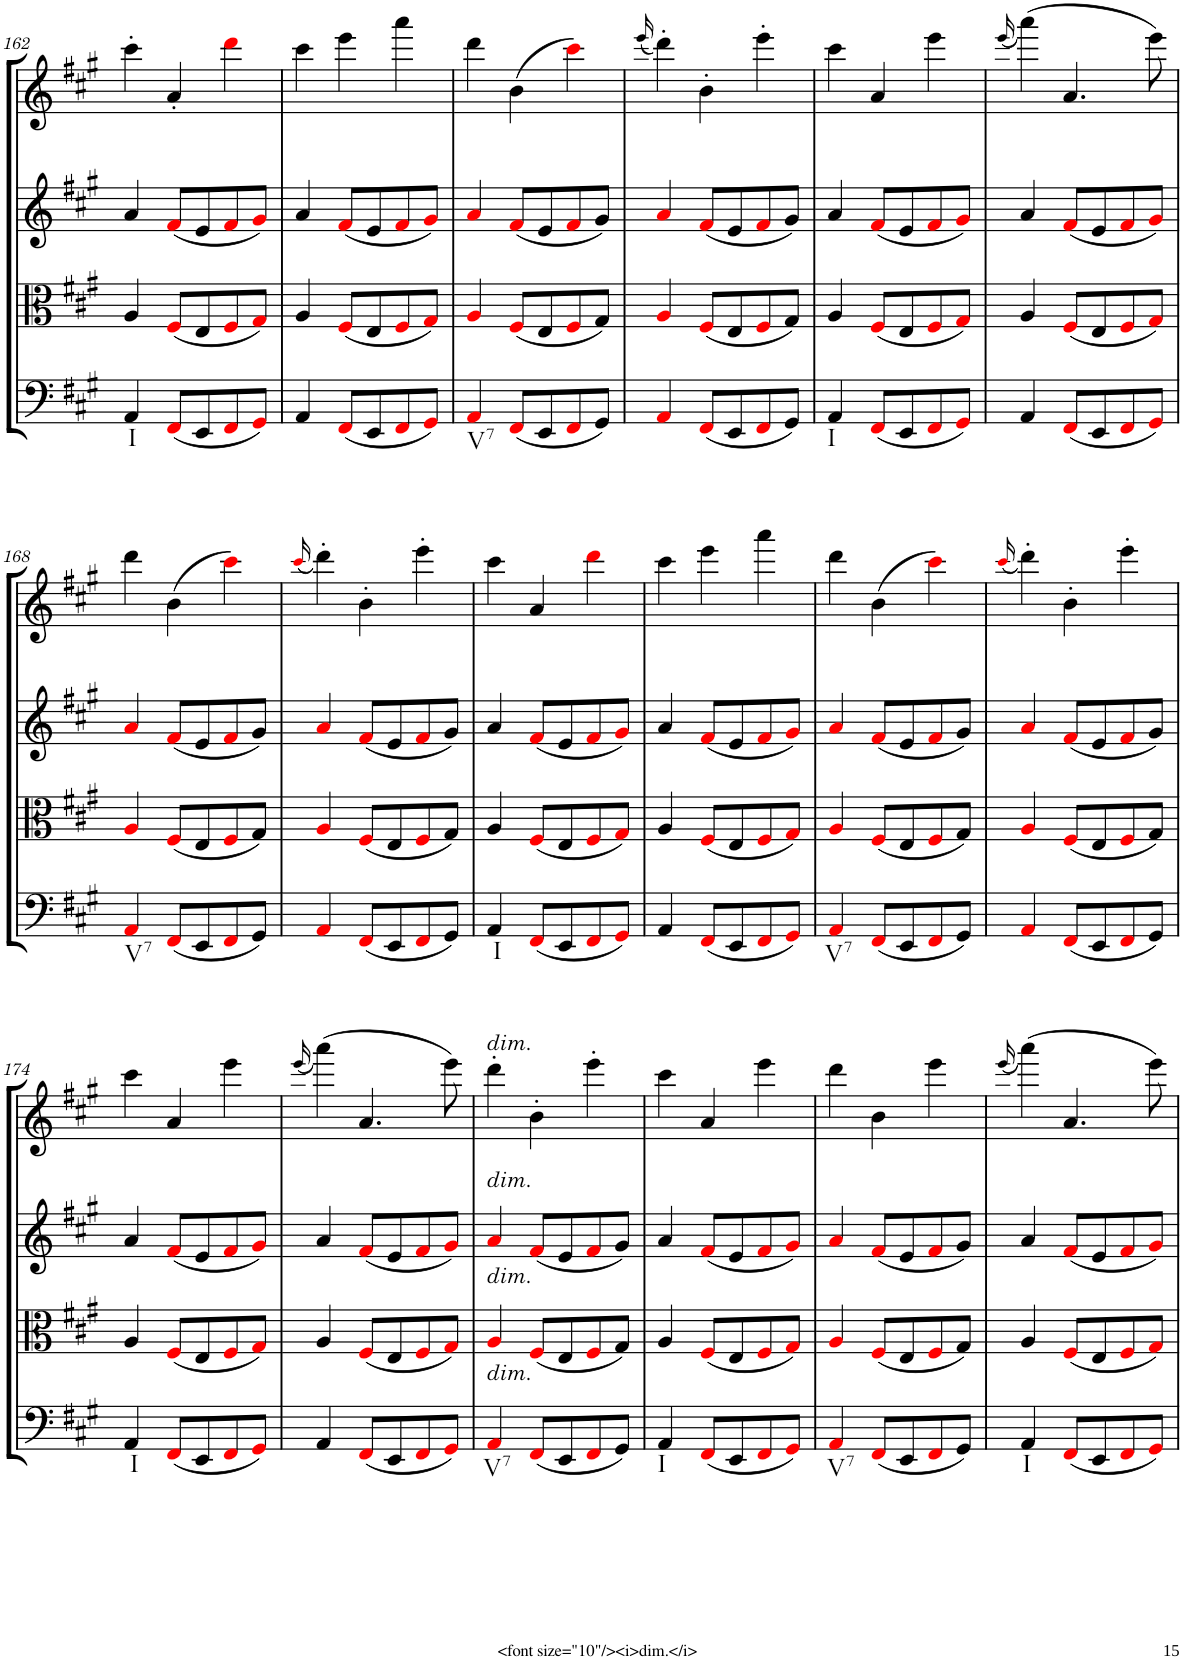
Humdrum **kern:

**kern	**kern	**kern	**kern
*part4	*part3	*part2	*part1
*staff4	*staff3	*staff2	*staff1
*I"Cello	*I"Viola	*I"2nd Violin	*I"1st Violin
*	*I'Vla	*I'Vln	*I'Vln
!!LO:PB:g=z
*clefF4	*clefC3	*clefG2	*clefG2
*k[f#c#g#]	*k[f#c#g#]	*k[f#c#g#]	*k[f#c#g#]
*A:	*A:	*A:	*A:
*M3/4	*M3/4	*M3/4	*M3/4
=162	=162	=162	=162
!LO:TX:b:t=I	!	!	!
4AA/	4A/	4a/	4ccc#'\
(8FF#i/L	(8F#i/L	(8f#i/L	4a'/
8EE/	8E/	8e/	.
8FF#i/	8F#i/	8f#i/	4dddi\
8GG#i/J)	8G#i/J)	8g#i/J)	.
=163	=163	=163	=163
4AA/	4A/	4a/	4ccc#\
(8FF#i/L	(8F#i/L	(8f#i/L	4eee\
8EE/	8E/	8e/	.
8FF#i/	8F#i/	8f#i/	4aaa\
8GG#i/J)	8G#i/J)	8g#i/J)	.
=164	=164	=164	=164
!LO:TX:b:t=V7	!	!	!
4AAi/	4Ai/	4ai/	4ddd\
(8FF#i/L	(8F#i/L	(8f#i/L	(4b\
8EE/	8E/	8e/	.
8FF#i/	8F#i/	8f#i/	4ccc#i\)
8GG#/J)	8G#/J)	8g#/J)	.
=165	=165	=165	=165
.	.	.	(16qeee/
4AAi/	4Ai/	4ai/	4ddd'\)
(8FF#i/L	(8F#i/L	(8f#i/L	4b'\
8EE/	8E/	8e/	.
8FF#i/	8F#i/	8f#i/	4eee'\
8GG#/J)	8G#/J)	8g#/J)	.
=166	=166	=166	=166
!LO:TX:b:t=I	!	!	!
4AA/	4A/	4a/	4ccc#\
(8FF#i/L	(8F#i/L	(8f#i/L	4a/
8EE/	8E/	8e/	.
8FF#i/	8F#i/	8f#i/	4eee\
8GG#i/J)	8G#i/J)	8g#i/J)	.
=167	=167	=167	=167
.	.	.	(16qeee/
4AA/	4A/	4a/	(4aaa\)
(8FF#i/L	(8F#i/L	(8f#i/L	4.a/
8EE/	8E/	8e/	.
8FF#i/	8F#i/	8f#i/	.
8GG#i/J)	8G#i/J)	8g#i/J)	8eee\)
!!LO:LB:g=z
=168	=168	=168	=168
!LO:TX:b:t=V7	!	!	!
4AAi/	4Ai/	4ai/	4ddd\
(8FF#i/L	(8F#i/L	(8f#i/L	(4b\
8EE/	8E/	8e/	.
8FF#i/	8F#i/	8f#i/	4ccc#i\)
8GG#/J)	8G#/J)	8g#/J)	.
=169	=169	=169	=169
.	.	.	(16qccc#i/
4AAi/	4Ai/	4ai/	4ddd'\)
(8FF#i/L	(8F#i/L	(8f#i/L	4b'\
8EE/	8E/	8e/	.
8FF#i/	8F#i/	8f#i/	4eee'\
8GG#/J)	8G#/J)	8g#/J)	.
=170	=170	=170	=170
!LO:TX:b:t=I	!	!	!
4AA/	4A/	4a/	4ccc#\
(8FF#i/L	(8F#i/L	(8f#i/L	4a/
8EE/	8E/	8e/	.
8FF#i/	8F#i/	8f#i/	4dddi\
8GG#i/J)	8G#i/J)	8g#i/J)	.
=171	=171	=171	=171
4AA/	4A/	4a/	4ccc#\
(8FF#i/L	(8F#i/L	(8f#i/L	4eee\
8EE/	8E/	8e/	.
8FF#i/	8F#i/	8f#i/	4aaa\
8GG#i/J)	8G#i/J)	8g#i/J)	.
=172	=172	=172	=172
!LO:TX:b:t=V7	!	!	!
4AAi/	4Ai/	4ai/	4ddd\
(8FF#i/L	(8F#i/L	(8f#i/L	(4b\
8EE/	8E/	8e/	.
8FF#i/	8F#i/	8f#i/	4ccc#i\)
8GG#/J)	8G#/J)	8g#/J)	.
=173	=173	=173	=173
.	.	.	(16qccc#i/
4AAi/	4Ai/	4ai/	4ddd'\)
(8FF#i/L	(8F#i/L	(8f#i/L	4b'\
8EE/	8E/	8e/	.
8FF#i/	8F#i/	8f#i/	4eee'\
8GG#/J)	8G#/J)	8g#/J)	.
!!LO:LB:g=z
=174	=174	=174	=174
!LO:TX:b:t=I	!	!	!
4AA/	4A/	4a/	4ccc#\
(8FF#i/L	(8F#i/L	(8f#i/L	4a/
8EE/	8E/	8e/	.
8FF#i/	8F#i/	8f#i/	4eee\
8GG#i/J)	8G#i/J)	8g#i/J)	.
=175	=175	=175	=175
.	.	.	(16qeee/
4AA/	4A/	4a/	(4aaa\)
(8FF#i/L	(8F#i/L	(8f#i/L	4.a/
8EE/	8E/	8e/	.
8FF#i/	8F#i/	8f#i/	.
8GG#i/J)	8G#i/J)	8g#i/J)	8eee\)
=176	=176	=176	=176
!	!	!	!LO:TX:a:i:t=dim.
!	!	!LO:TX:a:i:t=dim.	!
!	!LO:TX:a:i:t=dim.	!	!
!LO:TX:a:i:t=dim.	!	!	!
!LO:TX:b:t=V7	!	!	!
4AAi/	4Ai/	4ai/	4ddd'\
(8FF#i/L	(8F#i/L	(8f#i/L	4b'\
8EE/	8E/	8e/	.
8FF#i/	8F#i/	8f#i/	4eee'\
8GG#/J)	8G#/J)	8g#/J)	.
=177	=177	=177	=177
!LO:TX:b:t=I	!	!	!
4AA/	4A/	4a/	4ccc#\
(8FF#i/L	(8F#i/L	(8f#i/L	4a/
8EE/	8E/	8e/	.
8FF#i/	8F#i/	8f#i/	4eee\
8GG#i/J)	8G#i/J)	8g#i/J)	.
=178	=178	=178	=178
!LO:TX:b:t=V7	!	!	!
4AAi/	4Ai/	4ai/	4ddd\
(8FF#i/L	(8F#i/L	(8f#i/L	4b\
8EE/	8E/	8e/	.
8FF#i/	8F#i/	8f#i/	4eee\
8GG#/J)	8G#/J)	8g#/J)	.
=179	=179	=179	=179
.	.	.	(16qeee/
!LO:TX:b:t=I	!	!	!
4AA/	4A/	4a/	(4aaa\)
(8FF#i/L	(8F#i/L	(8f#i/L	4.a/
8EE/	8E/	8e/	.
8FF#i/	8F#i/	8f#i/	.
8GG#i/J)	8G#i/J)	8g#i/J)	8eee\)
=	=	=	=
*-	*-	*-	*-
